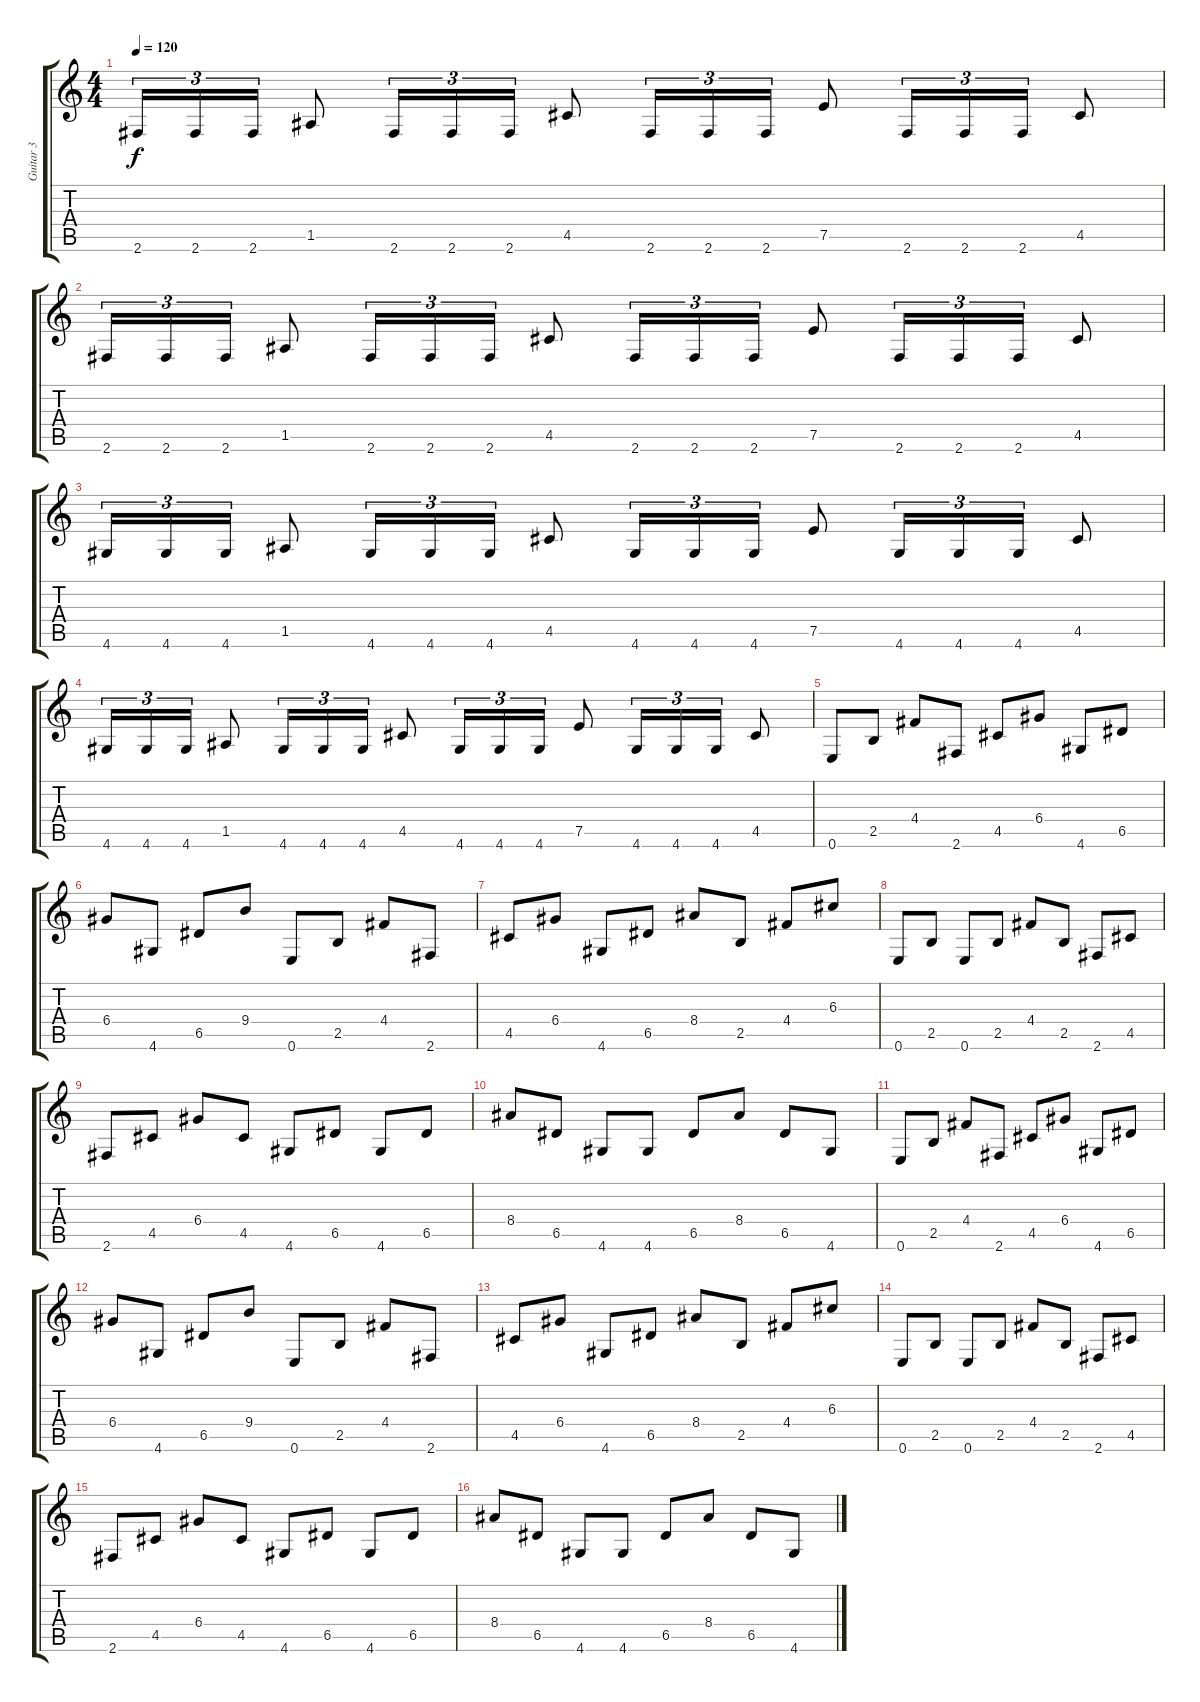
\track ("Guitar 3" "Guitar 3") {instrument overdrivenguitar}
\staff {score tabs}
\tuning (E4 B3 G3 D3 A2 E2) {hide}
\ts (4 4)
\tempo 120
\clef g2
\ks c
2.6.16{tu (3 2) dy f} 2.6.16{tu (3 2)} 2.6.16{tu (3 2)} 1.5.8 2.6.16{tu (3 2)} 2.6.16{tu (3 2)} 2.6.16{tu (3 2)} 4.5.8 2.6.16{tu (3 2)} 2.6.16{tu (3 2)} 2.6.16{tu (3 2)} 7.5.8 2.6.16{tu (3 2)} 2.6.16{tu (3 2)} 2.6.16{tu (3 2)} 4.5.8 |
2.6.16{tu (3 2)} 2.6.16{tu (3 2)} 2.6.16{tu (3 2)} 1.5.8 2.6.16{tu (3 2)} 2.6.16{tu (3 2)} 2.6.16{tu (3 2)} 4.5.8 2.6.16{tu (3 2)} 2.6.16{tu (3 2)} 2.6.16{tu (3 2)} 7.5.8 2.6.16{tu (3 2)} 2.6.16{tu (3 2)} 2.6.16{tu (3 2)} 4.5.8 |
4.6.16{tu (3 2)} 4.6.16{tu (3 2)} 4.6.16{tu (3 2)} 1.5.8 4.6.16{tu (3 2)} 4.6.16{tu (3 2)} 4.6.16{tu (3 2)} 4.5.8 4.6.16{tu (3 2)} 4.6.16{tu (3 2)} 4.6.16{tu (3 2)} 7.5.8 4.6.16{tu (3 2)} 4.6.16{tu (3 2)} 4.6.16{tu (3 2)} 4.5.8 |
4.6.16{tu (3 2)} 4.6.16{tu (3 2)} 4.6.16{tu (3 2)} 1.5.8 4.6.16{tu (3 2)} 4.6.16{tu (3 2)} 4.6.16{tu (3 2)} 4.5.8 4.6.16{tu (3 2)} 4.6.16{tu (3 2)} 4.6.16{tu (3 2)} 7.5.8 4.6.16{tu (3 2)} 4.6.16{tu (3 2)} 4.6.16{tu (3 2)} 4.5.8 |
0.6.8 2.5.8 4.4.8 2.6.8 4.5.8 6.4.8 4.6.8 6.5.8 |
6.4.8 4.6.8 6.5.8 9.4.8 0.6.8 2.5.8 4.4.8 2.6.8 |
4.5.8 6.4.8 4.6.8 6.5.8 8.4.8 2.5.8 4.4.8 6.3.8 |
0.6.8 2.5.8 0.6.8 2.5.8 4.4.8 2.5.8 2.6.8 4.5.8 |
2.6.8 4.5.8 6.4.8 4.5.8 4.6.8 6.5.8 4.6.8 6.5.8 |
8.4.8 6.5.8 4.6.8 4.6.8 6.5.8 8.4.8 6.5.8 4.6.8 |
0.6.8 2.5.8 4.4.8 2.6.8 4.5.8 6.4.8 4.6.8 6.5.8 |
6.4.8 4.6.8 6.5.8 9.4.8 0.6.8 2.5.8 4.4.8 2.6.8 |
4.5.8 6.4.8 4.6.8 6.5.8 8.4.8 2.5.8 4.4.8 6.3.8 |
0.6.8 2.5.8 0.6.8 2.5.8 4.4.8 2.5.8 2.6.8 4.5.8 |
2.6.8 4.5.8 6.4.8 4.5.8 4.6.8 6.5.8 4.6.8 6.5.8 |
8.4.8 6.5.8 4.6.8 4.6.8 6.5.8 8.4.8 6.5.8 4.6.8
